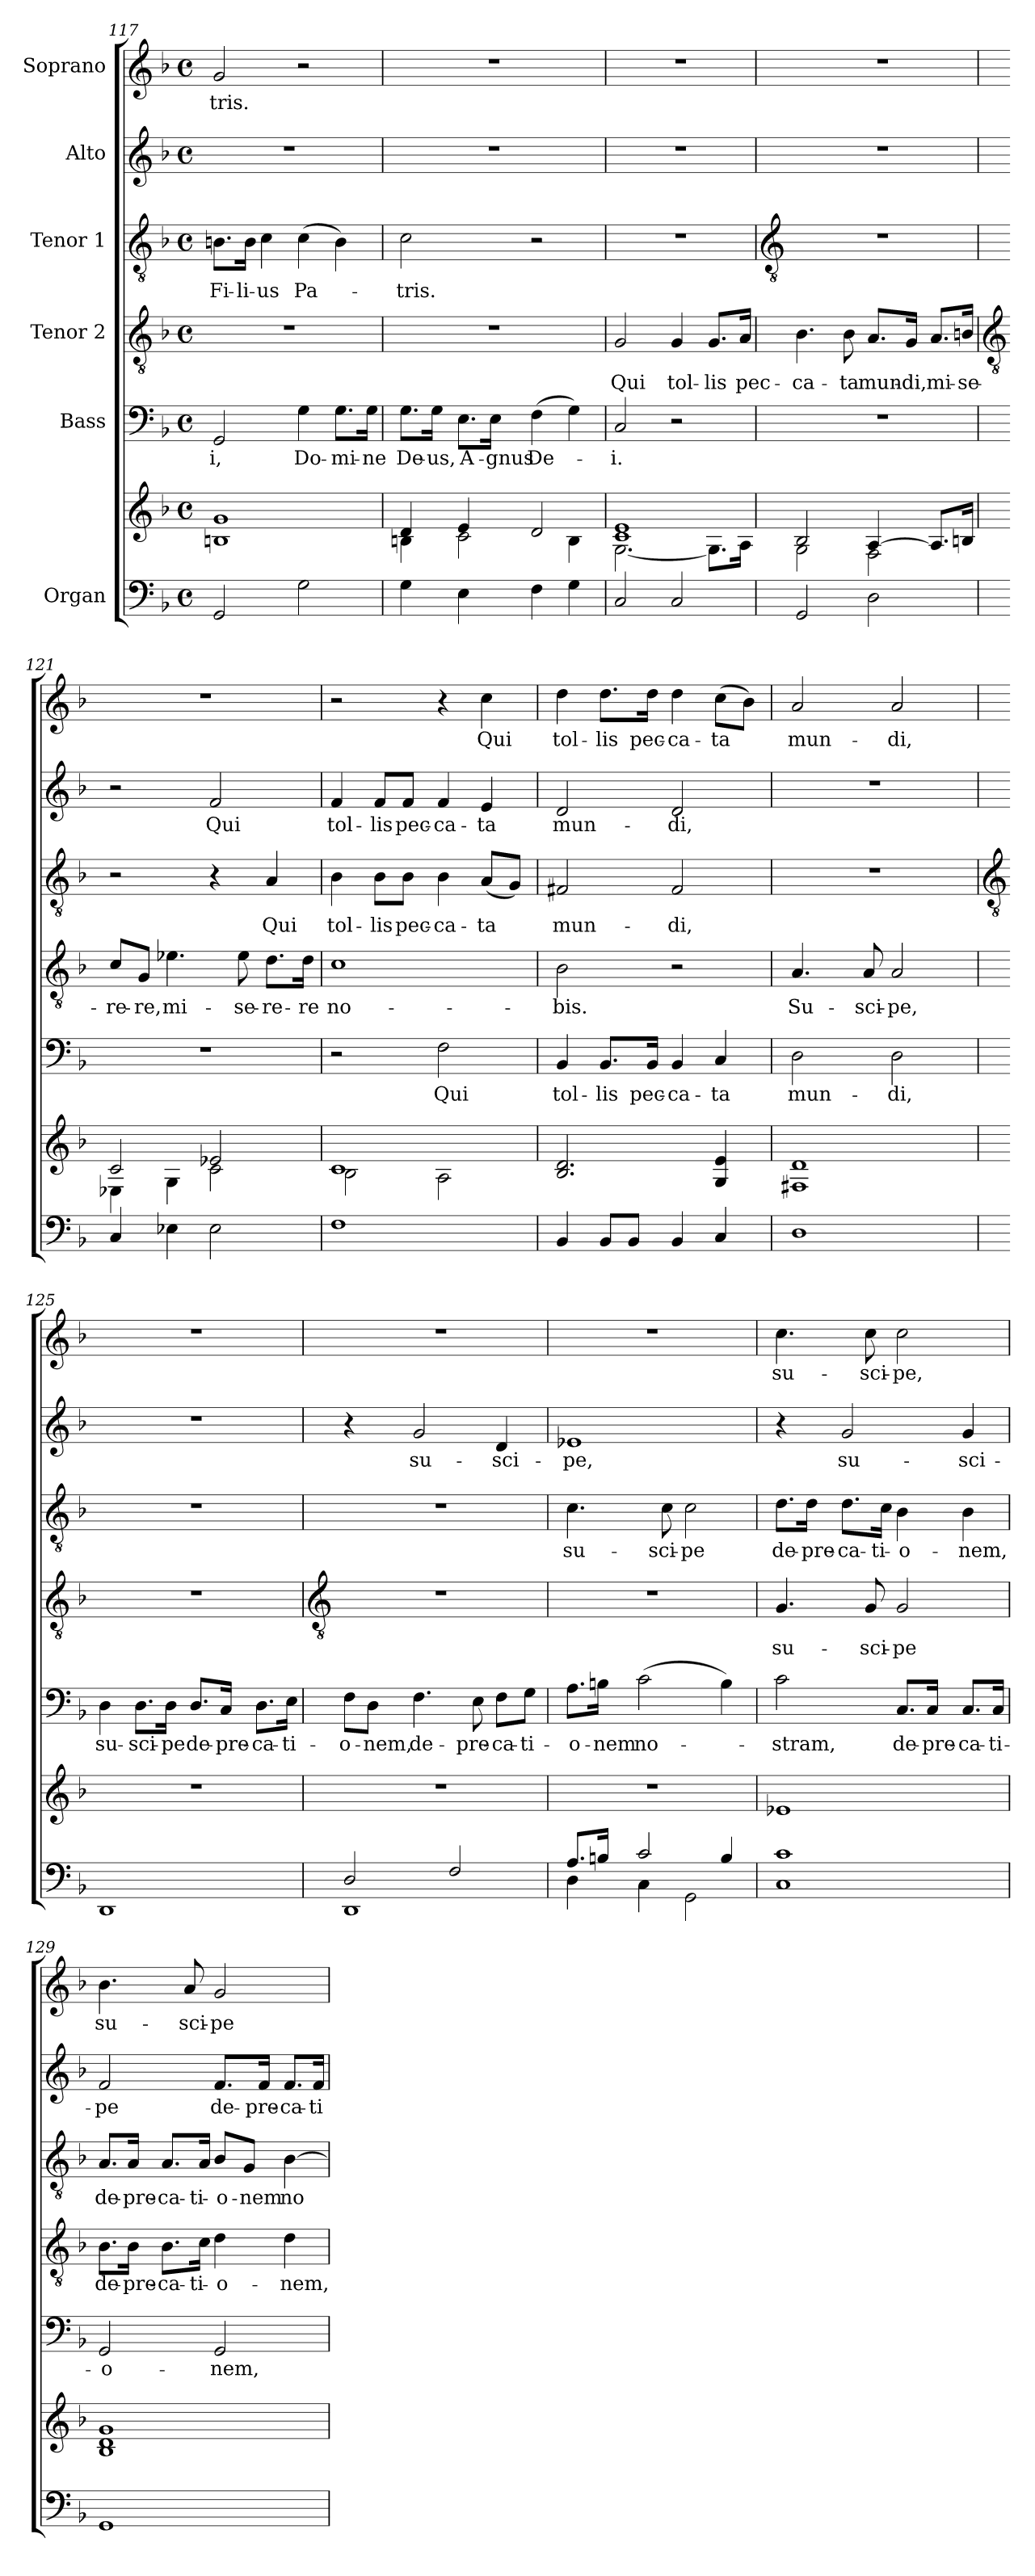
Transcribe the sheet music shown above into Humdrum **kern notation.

**kern	**kern	**kern	**text	**kern	**text	**kern	**text	**kern	**text	**kern	**text
*part6	*part6	*part5	*part5	*part4	*part4	*part3	*part3	*part2	*part2	*part1	*part1
*staff7	*staff6	*staff5	*staff5	*staff4	*staff4	*staff3	*staff3	*staff2	*staff2	*staff1	*staff1
*I"Organ	*	*I"Bass	*	*I"Tenor 2	*	*I"Tenor 1	*	*I"Alto	*	*I"Soprano	*
*clefF4	*clefG2	*clefF4	*	*clefGv2	*	*clefGv2	*	*clefG2	*	*clefG2	*
*k[b-]	*k[b-]	*k[b-]	*	*k[b-]	*	*k[b-]	*	*k[b-]	*	*k[b-]	*
*F:	*F:	*F:	*	*F:	*	*F:	*	*F:	*	*F:	*
*M4/4	*M4/4	*M4/4	*	*M4/4	*	*M4/4	*	*M4/4	*	*M4/4	*
*met(c)	*met(c)	*met(c)	*	*met(c)	*	*met(c)	*	*met(c)	*	*met(c)	*
=117	=117	=117	=117	=117	=117	=117	=117	=117	=117	=117	=117
*	*^	*	*	*	*	*	*	*	*	*	*
!	!	!	!	!LO:LY:b	!	!	!	!LO:LY:b	!	!	!	!LO:LY:b
2GG/	1Bn/ 1g/	4ryy	2GG/	-i,	1r	.	8.Bn\L	Fi-	1r	.	2g/	-tris.
!	!	!	!	!	!	!	!	!LO:LY:b	!	!	!	!
.	.	.	.	.	.	.	16B\J	-li-	.	.	.	.
!	!	!	!	!	!	!	!	!LO:LY:b	!	!	!	!
.	.	4ryy	.	.	.	.	4c\	-us	.	.	.	.
!	!	!	!	!LO:LY:b	!	!	!	!LO:LY:b	!	!	!	!
2G\	.	4ryy	4G\	Do-	.	.	(>4c\	Pa-	.	.	2r	.
!	!	!	!	!LO:LY:b	!	!	!	!	!	!	!	!
.	.	4ryy	8.G\L	-mi-	.	.	4B\)	.	.	.	.	.
!	!	!	!	!LO:LY:b	!	!	!	!	!	!	!	!
.	.	.	16G\J	-ne	.	.	.	.	.	.	.	.
=118	=118	=118	=118	=118	=118	=118	=118	=118	=118	=118	=118	=118
!	!	!	!	!LO:LY:b	!	!	!	!LO:LY:b	!	!	!	!
4G\	4d/	4Bn\	8.G\L	De-	1r	.	2c\	-tris.	1r	.	1r	.
!	!	!	!	!LO:LY:b	!	!	!	!	!	!	!	!
.	.	.	16G\J	-us,	.	.	.	.	.	.	.	.
!	!	!	!	!LO:LY:b	!	!	!	!	!	!	!	!
4E\	4e/	2c\	8.E\L	A-	.	.	.	.	.	.	.	.
!	!	!	!	!LO:LY:b	!	!	!	!	!	!	!	!
.	.	.	16E\J	-gnus	.	.	.	.	.	.	.	.
!	!	!	!	!LO:LY:b	!	!	!	!	!	!	!	!
4F\	2d/	.	(>4F\	De-	.	.	2r	.	.	.	.	.
4G\	.	4B\	4G\)	.	.	.	.	.	.	.	.	.
=119	=119	=119	=119	=119	=119	=119	=119	=119	=119	=119	=119	=119
!	!	!	!	!LO:LY:b	!	!LO:LY:b	!	!	!	!	!	!
2C/	1c/ 1e/	[2.G\	2C/	-i.	2G/	Qui	1r	.	1r	.	1r	.
!	!	!	!	!	!	!LO:LY:b	!	!	!	!	!	!
2C/	.	.	2r	.	4G/	tol-	.	.	.	.	.	.
!	!	!	!	!	!	!LO:LY:b	!	!	!	!	!	!
.	.	8.G\L]	.	.	8.G/L	-lis	.	.	.	.	.	.
!	!	!	!	!	!	!LO:LY:b	!	!	!	!	!	!
.	.	16A\J	.	.	16A/J	pec-	.	.	.	.	.	.
!!LO:LB:g=z
=120	=120	=120	=120	=120	=120	=120	=120	=120	=120	=120	=120	=120
*	*	*	*	*	*	*	*clefGv2	*	*	*	*	*
!	!	!	!	!	!	!LO:LY:b	!	!	!	!	!	!
2GG/	2B-/	2G\	1r	.	4.B-\	-ca-	1r	.	1r	.	1r	.
!	!	!	!	!	!	!LO:LY:b	!	!	!	!	!	!
.	.	.	.	.	8B-\	-ta	.	.	.	.	.	.
!	!	!	!	!	!	!LO:LY:b	!	!	!	!	!	!
2D\	[4A/	2F\	.	.	8.A/L	mun-	.	.	.	.	.	.
!	!	!	!	!	!	!LO:LY:b	!	!	!	!	!	!
.	.	.	.	.	16G/J	-di,	.	.	.	.	.	.
!	!	!	!	!	!	!LO:LY:b	!	!	!	!	!	!
.	8.A/L]	.	.	.	8.A/L	mi-	.	.	.	.	.	.
!	!	!	!	!	!	!LO:LY:b	!	!	!	!	!	!
.	16Bn/J	.	.	.	16Bn/J	-se-	.	.	.	.	.	.
!!LO:LB:g=z
=121	=121	=121	=121	=121	=121	=121	=121	=121	=121	=121	=121	=121
*	*	*	*	*	*clefGv2	*	*	*	*	*	*	*
!	!	!	!	!	!	!LO:LY:b	!	!	!	!	!	!
4C/	2c/	4E-X\	1r	.	8c/L	-re-	2r	.	2r	.	1r	.
!	!	!	!	!	!	!LO:LY:b	!	!	!	!	!	!
.	.	.	.	.	8G/J	-re,	.	.	.	.	.	.
!	!	!	!	!	!	!LO:LY:b	!	!	!	!	!	!
4E-X\	.	4G\	.	.	4.e-X\	mi-	.	.	.	.	.	.
!	!	!	!	!	!	!	!	!	!	!LO:LY:b	!	!
2E-\	2e-X/	2c\	.	.	.	.	4r	.	2f/	Qui	.	.
!	!	!	!	!	!	!LO:LY:b	!	!	!	!	!	!
.	.	.	.	.	8e-\	-se-	.	.	.	.	.	.
!	!	!	!	!	!	!LO:LY:b	!	!LO:LY:b	!	!	!	!
.	.	.	.	.	8.d\L	-re-	4A/	Qui	.	.	.	.
!	!	!	!	!	!	!LO:LY:b	!	!	!	!	!	!
.	.	.	.	.	16d\J	-re	.	.	.	.	.	.
=122	=122	=122	=122	=122	=122	=122	=122	=122	=122	=122	=122	=122
!	!	!	!	!	!	!LO:LY:b	!	!LO:LY:b	!	!LO:LY:b	!	!
1F	1c/	2B-\	2r	.	1c	no-	4B-\	tol-	4f/	tol-	2r	.
!	!	!	!	!	!	!	!	!LO:LY:b	!	!LO:LY:b	!	!
.	.	.	.	.	.	.	8B-\L	-lis	8f/L	-lis	.	.
!	!	!	!	!	!	!	!	!LO:LY:b	!	!LO:LY:b	!	!
.	.	.	.	.	.	.	8B-\J	pec-	8f/J	pec-	.	.
!	!	!	!	!LO:LY:b	!	!	!	!LO:LY:b	!	!LO:LY:b	!	!
.	.	2A\	2F\	Qui	.	.	4B-\	-ca-	4f/	-ca-	4r	.
!	!	!	!	!	!	!	!	!LO:LY:b	!	!LO:LY:b	!	!LO:LY:b
.	.	.	.	.	.	.	(<8A/L	-ta	4e/	-ta	4cc\	Qui
.	.	.	.	.	.	.	8G/J)	.	.	.	.	.
=123	=123	=123	=123	=123	=123	=123	=123	=123	=123	=123	=123	=123
!	!	!	!	!LO:LY:b	!	!LO:LY:b	!	!LO:LY:b	!	!LO:LY:b	!	!LO:LY:b
4BB-/	2.B-/ 2.d/	4ryy	4BB-/	tol-	2B-\	-bis.	2F#X/	mun-	2d/	mun-	4dd\	tol-
!	!	!	!	!LO:LY:b	!	!	!	!	!	!	!	!LO:LY:b
8BB-/L	.	4ryy	8.BB-/L	-lis	.	.	.	.	.	.	8.dd\L	-lis
8BB-/J	.	.	.	.	.	.	.	.	.	.	.	.
!	!	!	!	!LO:LY:b	!	!	!	!	!	!	!	!LO:LY:b
.	.	.	16BB-/J	pec-	.	.	.	.	.	.	16dd\J	pec-
!	!	!	!	!LO:LY:b	!	!	!	!LO:LY:b	!	!LO:LY:b	!	!LO:LY:b
4BB-/	.	4ryy	4BB-/	-ca-	2r	.	2F#/	-di,	2d/	-di,	4dd\	-ca-
!	!	!	!	!LO:LY:b	!	!	!	!	!	!	!	!LO:LY:b
4C/	4G/ 4e/	4ryy	4C/	-ta	.	.	.	.	.	.	(>8cc\L	-ta
.	.	.	.	.	.	.	.	.	.	.	8b-\J)	.
=124	=124	=124	=124	=124	=124	=124	=124	=124	=124	=124	=124	=124
!	!	!	!	!LO:LY:b	!	!LO:LY:b	!	!	!	!	!	!LO:LY:b
1D	1F#X/ 1d/	4ryy	2D\	mun-	4.A/	Su-	1r	.	1r	.	2a/	mun-
.	.	4ryy	.	.	.	.	.	.	.	.	.	.
!	!	!	!	!	!	!LO:LY:b	!	!	!	!	!	!
.	.	.	.	.	8A/	-sci-	.	.	.	.	.	.
!	!	!	!	!LO:LY:b	!	!LO:LY:b	!	!	!	!	!	!LO:LY:b
.	.	4ryy	2D\	-di,	2A/	-pe,	.	.	.	.	2a/	-di,
.	.	4ryy	.	.	.	.	.	.	.	.	.	.
!!LO:LB:g=z
=125	=125	=125	=125	=125	=125	=125	=125	=125	=125	=125	=125	=125
*	*	*	*	*	*	*	*clefGv2	*	*	*	*	*
!	!	!	!	!LO:LY:b	!	!	!	!	!	!	!	!
1DD	1r	4ryy	4D\	su-	1r	.	1r	.	1r	.	1r	.
!	!	!	!	!LO:LY:b	!	!	!	!	!	!	!	!
.	.	4ryy	8.D\L	-sci-	.	.	.	.	.	.	.	.
!	!	!	!	!LO:LY:b	!	!	!	!	!	!	!	!
.	.	.	16D\J	-pe	.	.	.	.	.	.	.	.
!	!	!	!	!LO:LY:b	!	!	!	!	!	!	!	!
.	.	4ryy	8.D/L	de-	.	.	.	.	.	.	.	.
!	!	!	!	!LO:LY:b	!	!	!	!	!	!	!	!
.	.	.	16C/J	-pre-	.	.	.	.	.	.	.	.
!	!	!	!	!LO:LY:b	!	!	!	!	!	!	!	!
.	.	4ryy	8.D\L	-ca-	.	.	.	.	.	.	.	.
!	!	!	!	!LO:LY:b	!	!	!	!	!	!	!	!
.	.	.	16E\J	-ti-	.	.	.	.	.	.	.	.
!!LO:LB:g=z
=126	=126	=126	=126	=126	=126	=126	=126	=126	=126	=126	=126	=126
*	*	*	*	*	*clefGv2	*	*	*	*	*	*	*
*^	*	*	*	*	*	*	*	*	*	*	*	*
!	!	!	!	!	!LO:LY:b	!	!	!	!	!	!	!	!
2D/	1DD\	1r	4ryy	8F\L	-o-	1r	.	1r	.	4r	.	1r	.
!	!	!	!	!	!LO:LY:b	!	!	!	!	!	!	!	!
.	.	.	.	8D\J	-nem,	.	.	.	.	.	.	.	.
!	!	!	!	!	!LO:LY:b	!	!	!	!	!	!LO:LY:b	!	!
.	.	.	4ryy	4.F\	de-	.	.	.	.	2g/	su-	.	.
2F/	.	.	4ryy	.	.	.	.	.	.	.	.	.	.
!	!	!	!	!	!LO:LY:b	!	!	!	!	!	!	!	!
.	.	.	.	8E\	-pre-	.	.	.	.	.	.	.	.
!	!	!	!	!	!LO:LY:b	!	!	!	!	!	!LO:LY:b	!	!
.	.	.	4ryy	8F\L	-ca-	.	.	.	.	4d/	-sci-	.	.
!	!	!	!	!	!LO:LY:b	!	!	!	!	!	!	!	!
.	.	.	.	8G\J	-ti-	.	.	.	.	.	.	.	.
=127	=127	=127	=127	=127	=127	=127	=127	=127	=127	=127	=127	=127	=127
!	!	!	!	!	!LO:LY:b	!	!	!	!LO:LY:b	!	!LO:LY:b	!	!
8.A/L	4D\	1r	4ryy	8.A\L	-o-	1r	.	4.c\	su-	1e-X	-pe,	1r	.
!	!	!	!	!	!LO:LY:b	!	!	!	!	!	!	!	!
16Bn/J	.	.	.	16Bn\J	-nem	.	.	.	.	.	.	.	.
!	!	!	!	!	!LO:LY:b	!	!	!	!	!	!	!	!
2c/	4C\	.	4ryy	(>2c\	no-	.	.	.	.	.	.	.	.
!	!	!	!	!	!	!	!	!	!LO:LY:b	!	!	!	!
.	.	.	.	.	.	.	.	8c\	-sci-	.	.	.	.
!	!	!	!	!	!	!	!	!	!LO:LY:b	!	!	!	!
.	2GG\	.	4ryy	.	.	.	.	2c\	-pe	.	.	.	.
4B/	.	.	4ryy	4B\)	.	.	.	.	.	.	.	.	.
=128	=128	=128	=128	=128	=128	=128	=128	=128	=128	=128	=128	=128	=128
!	!	!	!	!	!LO:LY:b	!	!LO:LY:b	!	!LO:LY:b	!	!	!	!LO:LY:b
1C/ 1c/	4ryy	1e-X/	4ryy	2c\	-stram,	4.G/	su-	8.d\L	de-	4r	.	4.cc\	su-
!	!	!	!	!	!	!	!	!	!LO:LY:b	!	!	!	!
.	.	.	.	.	.	.	.	16d\J	-pre-	.	.	.	.
!	!	!	!	!	!	!	!	!	!LO:LY:b	!	!LO:LY:b	!	!
.	4ryy	.	4ryy	.	.	.	.	8.d\L	-ca-	2g/	su-	.	.
!	!	!	!	!	!	!	!LO:LY:b	!	!	!	!	!	!LO:LY:b
.	.	.	.	.	.	8G/	-sci-	.	.	.	.	8cc\	-sci-
!	!	!	!	!	!	!	!	!	!LO:LY:b	!	!	!	!
.	.	.	.	.	.	.	.	16c\J	-ti-	.	.	.	.
!	!	!	!	!	!LO:LY:b	!	!LO:LY:b	!	!LO:LY:b	!	!	!	!LO:LY:b
.	4ryy	.	4ryy	8.C/L	de-	2G/	-pe	4B-\	-o-	.	.	2cc\	-pe,
!	!	!	!	!	!LO:LY:b	!	!	!	!	!	!	!	!
.	.	.	.	16C/J	-pre-	.	.	.	.	.	.	.	.
!	!	!	!	!	!LO:LY:b	!	!	!	!LO:LY:b	!	!LO:LY:b	!	!
.	4ryy	.	4ryy	8.C/L	-ca-	.	.	4B-\	-nem,	4g/	-sci-	.	.
!	!	!	!	!	!LO:LY:b	!	!	!	!	!	!	!	!
.	.	.	.	16C/J	-ti-	.	.	.	.	.	.	.	.
=129	=129	=129	=129	=129	=129	=129	=129	=129	=129	=129	=129	=129	=129
!	!	!	!	!	!LO:LY:b	!	!LO:LY:b	!	!LO:LY:b	!	!LO:LY:b	!	!LO:LY:b
1GG/	4ryy	1B-/ 1d/ 1g/	4ryy	2GG/	-o-	8.B-\L	de-	8.A/L	de-	2f/	-pe	4.b-\	su-
!	!	!	!	!	!	!	!LO:LY:b	!	!LO:LY:b	!	!	!	!
.	.	.	.	.	.	16B-\J	-pre-	16A/J	-pre-	.	.	.	.
!	!	!	!	!	!	!	!LO:LY:b	!	!LO:LY:b	!	!	!	!
.	4ryy	.	4ryy	.	.	8.B-\L	-ca-	8.A/L	-ca-	.	.	.	.
!	!	!	!	!	!	!	!	!	!	!	!	!	!LO:LY:b
.	.	.	.	.	.	.	.	.	.	.	.	8a/	-sci-
!	!	!	!	!	!	!	!LO:LY:b	!	!LO:LY:b	!	!	!	!
.	.	.	.	.	.	16c\J	-ti-	16A/J	-ti-	.	.	.	.
!	!	!	!	!	!LO:LY:b	!	!LO:LY:b	!	!LO:LY:b	!	!LO:LY:b	!	!LO:LY:b
.	4ryy	.	4ryy	2GG/	-nem,	4d\	-o-	8B-/L	-o-	8.f/L	de-	2g/	-pe
!	!	!	!	!	!	!	!	!	!LO:LY:b	!	!	!	!
.	.	.	.	.	.	.	.	8G/J	-nem	.	.	.	.
!	!	!	!	!	!	!	!	!	!	!	!LO:LY:b	!	!
.	.	.	.	.	.	.	.	.	.	16f/J	-pre-	.	.
!	!	!	!	!	!	!	!LO:LY:b	!	!LO:LY:b	!	!LO:LY:b	!	!
.	4ryy	.	4ryy	.	.	4d\	-nem,	[4B-\	no-	8.f/L	-ca-	.	.
!	!	!	!	!	!	!	!	!	!	!	!LO:LY:b	!	!
.	.	.	.	.	.	.	.	.	.	16f/J	-ti-	.	.
*v	*v	*	*	*	*	*	*	*	*	*	*	*	*
*	*v	*v	*	*	*	*	*	*	*	*	*	*
=	=	=	=	=	=	=	=	=	=	=	=
*-	*-	*-	*-	*-	*-	*-	*-	*-	*-	*-	*-
